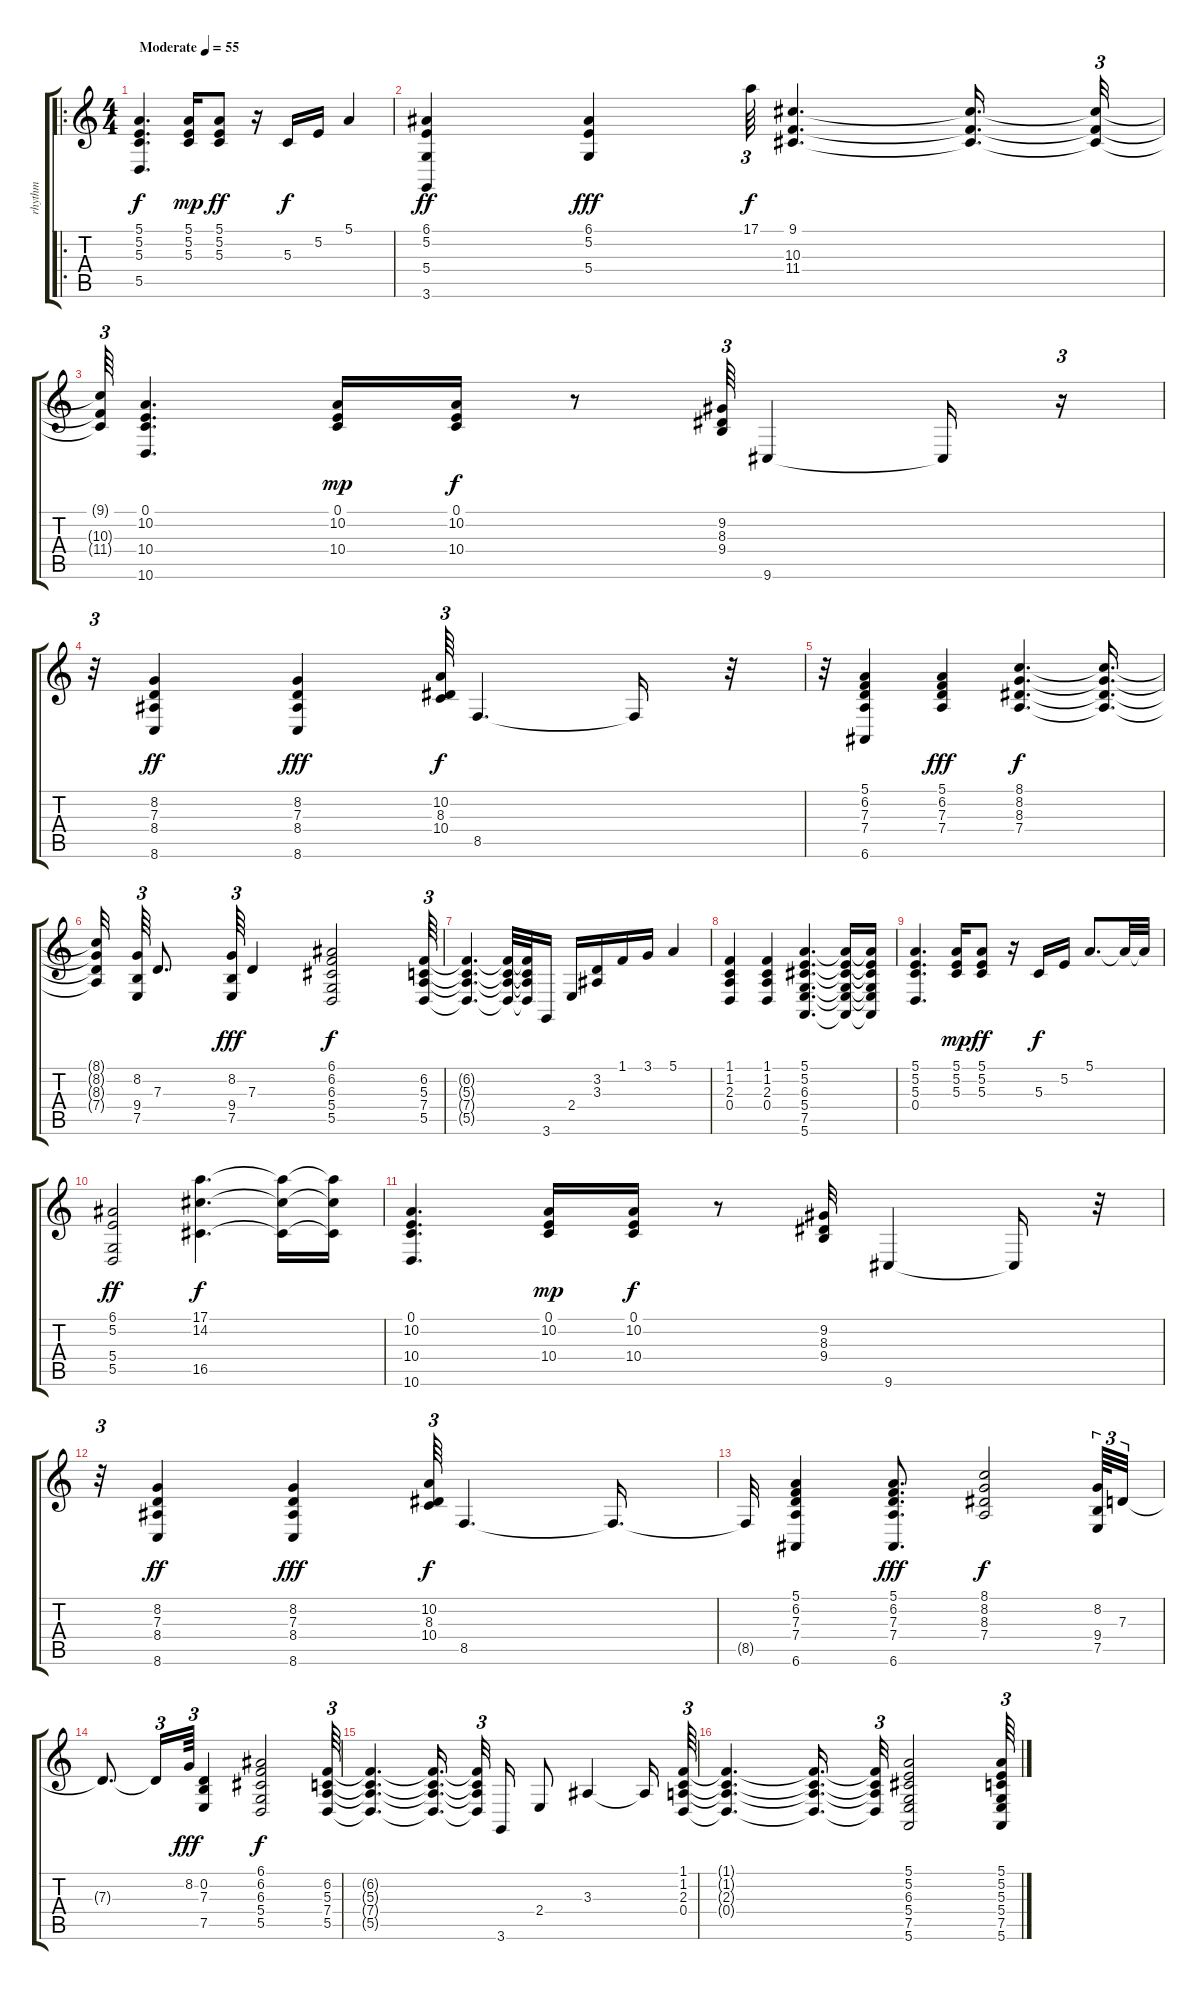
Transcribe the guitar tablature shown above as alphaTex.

\track ("rhythm" "rhythm") {instrument electricpiano1}
\staff {score tabs}
\tuning (E4 B3 G3 D3 A2 E2) {hide}
\ro
\ts (4 4)
\tempo (55 "Moderate")
\clef g2
\ks c
(5.1 5.2 5.3 5.5).4{d dy f instrument electricpiano1} (5.1 5.2 5.3).16{dy mp} (5.1 5.2 5.3).8{dy ff} r.16 5.3.16{dy f} 5.2.16 5.1.4 |
(6.1 5.2 5.4 3.6).4{dy ff} (6.1 5.2 5.4).4{dy fff} 17.1.64{tu (3 2) dy f} (9.1 10.3 11.4).4{d} (9.1{t} 10.3{t} 11.4{t}).16{d} (9.1{t} 10.3{t} 11.4{t}).32{tu (3 2)} |
(9.1{t} 10.3{t} 11.4{t}).64{tu (3 2)} (0.1 10.2 10.4 10.6).4{d} (0.1 10.2 10.4).16{dy mp} (0.1 10.2 10.4).16{dy f} r.8 (9.2 8.3 9.4).64{tu (3 2)} 9.6.4 9.6{t}.16 r.16{tu (3 2)} |
r.32{tu (3 2)} (8.2 7.3 8.4 8.6).4{dy ff} (8.2 7.3 8.4 8.6).4{dy fff} (10.2 8.3 10.4).64{tu (3 2) dy f} 8.5.4{d} 8.5{t}.16 r.32 |
r.32 (5.1 6.2 7.3 7.4 6.6).4 (5.1 6.2 7.3 7.4).4{dy fff} (8.1 8.2 8.3 7.4).4{d dy f} (8.1{t} 8.2{t} 8.3{t} 7.4{t}).16{d} |
(8.1{t} 8.2{t} 8.3{t} 7.4{t}).32{beam splitsecondary} (8.2 9.4 7.5).64{tu (3 2)} 7.3.8{d} (8.2 9.4 7.5).64{tu (3 2) dy fff} 7.3.4 (6.1 6.2 6.3 5.4 5.5).2{dy f} (6.2 5.3 7.4 5.5).64{tu (3 2)} |
(6.2{t} 5.3{t} 7.4{t} 5.5{t}).4{d} (6.2{t} 5.3{t} 7.4{t} 5.5{t}).32 (6.2{t} 5.3{t} 7.4{t} 5.5{t}).32 3.6.16 2.4.16 (3.2 3.3).16 1.1.16 3.1.16 5.1.4 |
(1.1 1.2 2.3 0.4).4 (1.1 1.2 2.3 0.4).4 (5.1 5.2 6.3 5.4 7.5 5.6).4{d} (5.1{t} 5.2{t} 6.3{t} 5.4{t} 7.5{t} 5.6{t}).16 (5.1{t} 5.2{t} 6.3{t} 5.4{t} 7.5{t} 5.6{t}).16 |
(5.1 5.2 5.3 0.4).4{d} (5.1 5.2 5.3).16{dy mp} (5.1 5.2 5.3).8{dy ff} r.16 5.3.16{dy f} 5.2.16 5.1.8{d} 5.1{t}.32 5.1{t}.32 |
(6.1 5.2 5.4 5.5).2{dy ff} (17.1 14.2 16.5).4{d dy f} (17.1{t} 14.2{t} 16.5{t}).16 (17.1{t} 14.2{t} 16.5{t}).16 |
(0.1 10.2 10.4 10.6).4{d} (0.1 10.2 10.4).16{dy mp} (0.1 10.2 10.4).16{dy f} r.8 (9.2 8.3 9.4).32 9.6.4 9.6{t}.16 r.32 |
r.32{tu (3 2)} (8.2 7.3 8.4 8.6).4{dy ff} (8.2 7.3 8.4 8.6).4{dy fff} (10.2 8.3 10.4).64{tu (3 2) dy f} 8.5.4{d} 8.5{t}.16{d} |
8.5{t}.32 (5.1 6.2 7.3 7.4 6.6).4 (5.1 6.2 7.3 7.4 6.6).8{d dy fff} (8.1 8.2 8.3 7.4).2{dy f} (8.2 9.4 7.5).64{tu (3 2)} 7.3.32{tu (3 2)} |
7.3{t}.8{d} 7.3{t}.16{tu (3 2)} 8.2.64{tu (3 2) dy fff} (0.2 7.3 7.5).4 (6.1 6.2 6.3 5.4 5.5).2{dy f} (6.2 5.3 7.4 5.5).64{tu (3 2)} |
(6.2{t} 5.3{t} 7.4{t} 5.5{t}).4{d} (6.2{t} 5.3{t} 7.4{t} 5.5{t}).16{d beam splitsecondary} (6.2{t} 5.3{t} 7.4{t} 5.5{t}).32{tu (3 2)} 3.6.16 2.4.8 3.3.4 3.3{t}.16 (1.1 1.2 2.3 0.4).64{tu (3 2)} |
(1.1{t} 1.2{t} 2.3{t} 0.4{t}).4{d} (1.1{t} 1.2{t} 2.3{t} 0.4{t}).16{d} (1.1{t} 1.2{t} 2.3{t} 0.4{t}).32{tu (3 2)} (5.1 5.2 6.3 5.4 7.5 5.6).2 (5.1 5.2 5.3 5.4 7.5 5.6).64{tu (3 2)}
